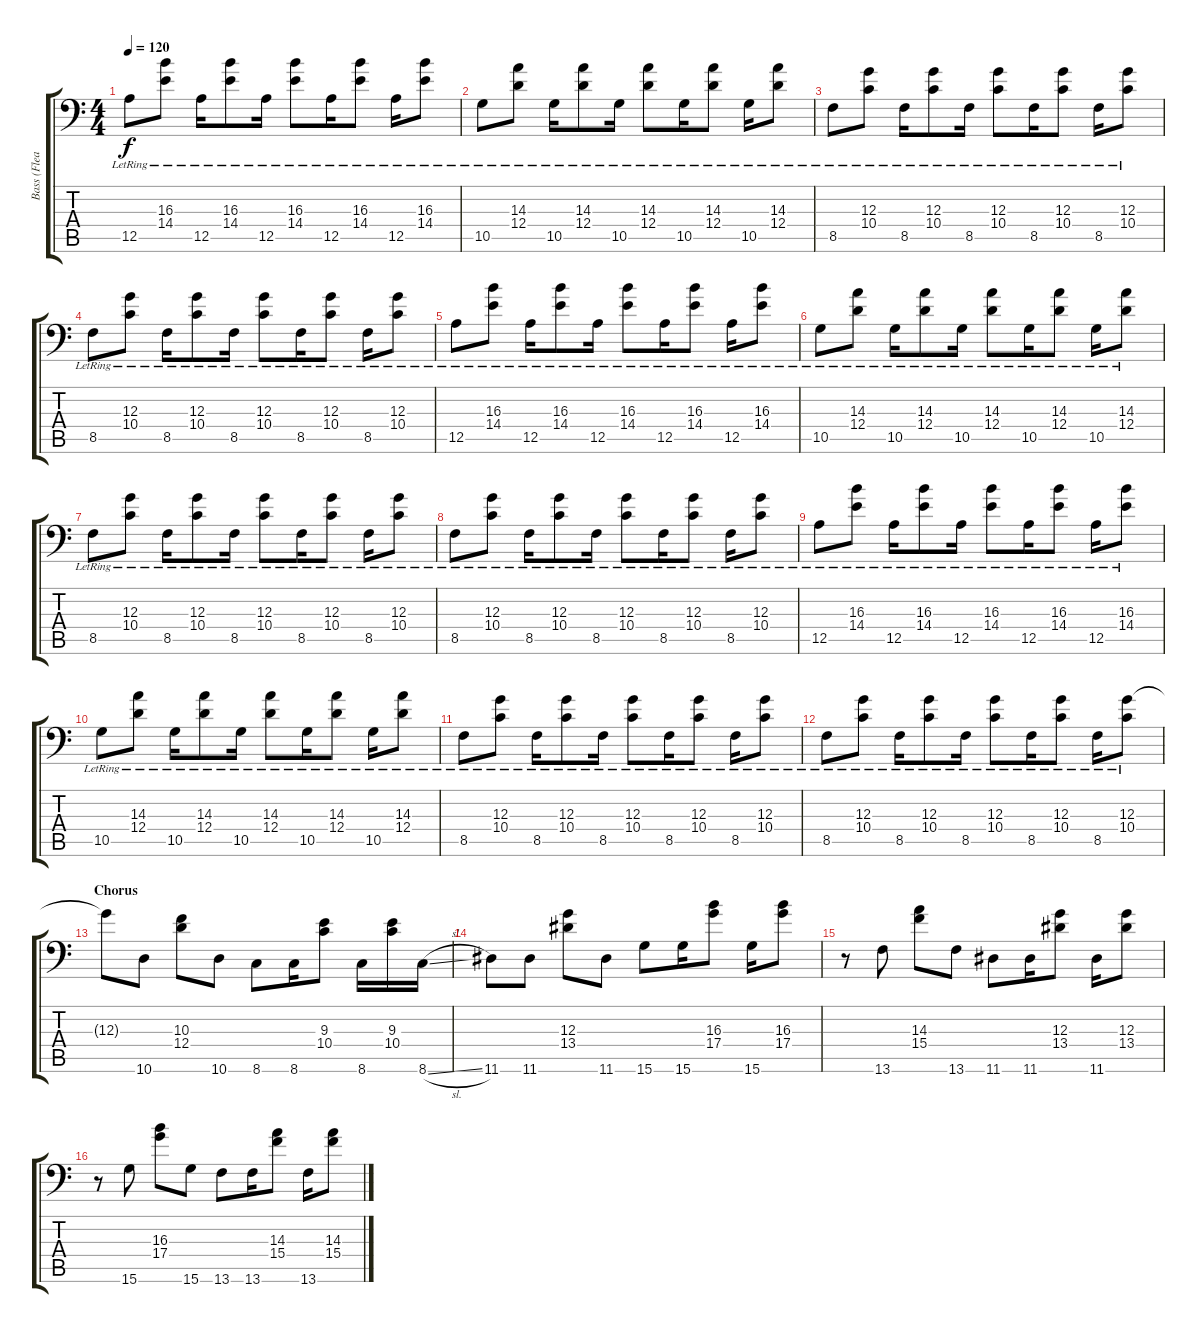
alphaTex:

\track ("Bass (Flea)" "Bass (Flea") {instrument electricbassfinger}
\staff {score tabs}
\tuning (E3 B2 G2 D2 A1 E1) {hide}
\ts (4 4)
\tempo 120
\clef f4
\ks c
12.5{lr}.8{dy f} (16.3{lr} 14.4{lr}).8 12.5{lr}.16 (16.3{lr} 14.4{lr}).8 12.5{lr}.16 (16.3{lr} 14.4{lr}).8 12.5{lr}.16 (16.3{lr} 14.4{lr}).8 12.5{lr}.16 (16.3{lr} 14.4{lr}).8 |
10.5{lr}.8 (14.3{lr} 12.4{lr}).8 10.5{lr}.16 (14.3{lr} 12.4{lr}).8 10.5{lr}.16 (14.3{lr} 12.4{lr}).8 10.5{lr}.16 (14.3{lr} 12.4{lr}).8 10.5{lr}.16 (14.3{lr} 12.4{lr}).8 |
8.5{lr}.8 (12.3{lr} 10.4{lr}).8 8.5{lr}.16 (12.3{lr} 10.4{lr}).8 8.5{lr}.16 (12.3{lr} 10.4{lr}).8 8.5{lr}.16 (12.3{lr} 10.4{lr}).8 8.5{lr}.16 (12.3{lr} 10.4{lr}).8 |
8.5{lr}.8 (12.3{lr} 10.4{lr}).8 8.5{lr}.16 (12.3{lr} 10.4{lr}).8 8.5{lr}.16 (12.3{lr} 10.4{lr}).8 8.5{lr}.16 (12.3{lr} 10.4{lr}).8 8.5{lr}.16 (12.3{lr} 10.4{lr}).8 |
12.5{lr}.8 (16.3{lr} 14.4{lr}).8 12.5{lr}.16 (16.3{lr} 14.4{lr}).8 12.5{lr}.16 (16.3{lr} 14.4{lr}).8 12.5{lr}.16 (16.3{lr} 14.4{lr}).8 12.5{lr}.16 (16.3{lr} 14.4{lr}).8 |
10.5{lr}.8 (14.3{lr} 12.4{lr}).8 10.5{lr}.16 (14.3{lr} 12.4{lr}).8 10.5{lr}.16 (14.3{lr} 12.4{lr}).8 10.5{lr}.16 (14.3{lr} 12.4{lr}).8 10.5{lr}.16 (14.3{lr} 12.4{lr}).8 |
8.5{lr}.8 (12.3{lr} 10.4{lr}).8 8.5{lr}.16 (12.3{lr} 10.4{lr}).8 8.5{lr}.16 (12.3{lr} 10.4{lr}).8 8.5{lr}.16 (12.3{lr} 10.4{lr}).8 8.5{lr}.16 (12.3{lr} 10.4{lr}).8 |
8.5{lr}.8 (12.3{lr} 10.4{lr}).8 8.5{lr}.16 (12.3{lr} 10.4{lr}).8 8.5{lr}.16 (12.3{lr} 10.4{lr}).8 8.5{lr}.16 (12.3{lr} 10.4{lr}).8 8.5{lr}.16 (12.3{lr} 10.4{lr}).8 |
12.5{lr}.8 (16.3{lr} 14.4{lr}).8 12.5{lr}.16 (16.3{lr} 14.4{lr}).8 12.5{lr}.16 (16.3{lr} 14.4{lr}).8 12.5{lr}.16 (16.3{lr} 14.4{lr}).8 12.5{lr}.16 (16.3{lr} 14.4{lr}).8 |
10.5{lr}.8 (14.3{lr} 12.4{lr}).8 10.5{lr}.16 (14.3{lr} 12.4{lr}).8 10.5{lr}.16 (14.3{lr} 12.4{lr}).8 10.5{lr}.16 (14.3{lr} 12.4{lr}).8 10.5{lr}.16 (14.3{lr} 12.4{lr}).8 |
8.5{lr}.8 (12.3{lr} 10.4{lr}).8 8.5{lr}.16 (12.3{lr} 10.4{lr}).8 8.5{lr}.16 (12.3{lr} 10.4{lr}).8 8.5{lr}.16 (12.3{lr} 10.4{lr}).8 8.5{lr}.16 (12.3{lr} 10.4{lr}).8 |
8.5{lr}.8 (12.3{lr} 10.4{lr}).8 8.5{lr}.16 (12.3{lr} 10.4{lr}).8 8.5{lr}.16 (12.3{lr} 10.4{lr}).8 8.5{lr}.16 (12.3{lr} 10.4{lr}).8 8.5{lr}.16 (12.3{lr} 10.4{lr}).8 |
\section ("" "Chorus")
12.3{t}.8 10.6.8 (10.3 12.4).8 10.6.8 8.6.8 8.6.16 (9.3 10.4).8 8.6.16 (9.3 10.4).16 8.6{sl}.16 |
11.6.8 11.6.8 (12.3 13.4).8 11.6.8 15.6.8 15.6.16 (16.3 17.4).8 15.6.16 (16.3 17.4).8 |
r.8 13.6.8 (14.3 15.4).8 13.6.8 11.6.8 11.6.16 (12.3 13.4).8 11.6.16 (12.3 13.4).8 |
r.8 15.6.8 (16.3 17.4).8 15.6.8 13.6.8 13.6.16 (14.3 15.4).8 13.6.16 (14.3 15.4).8
